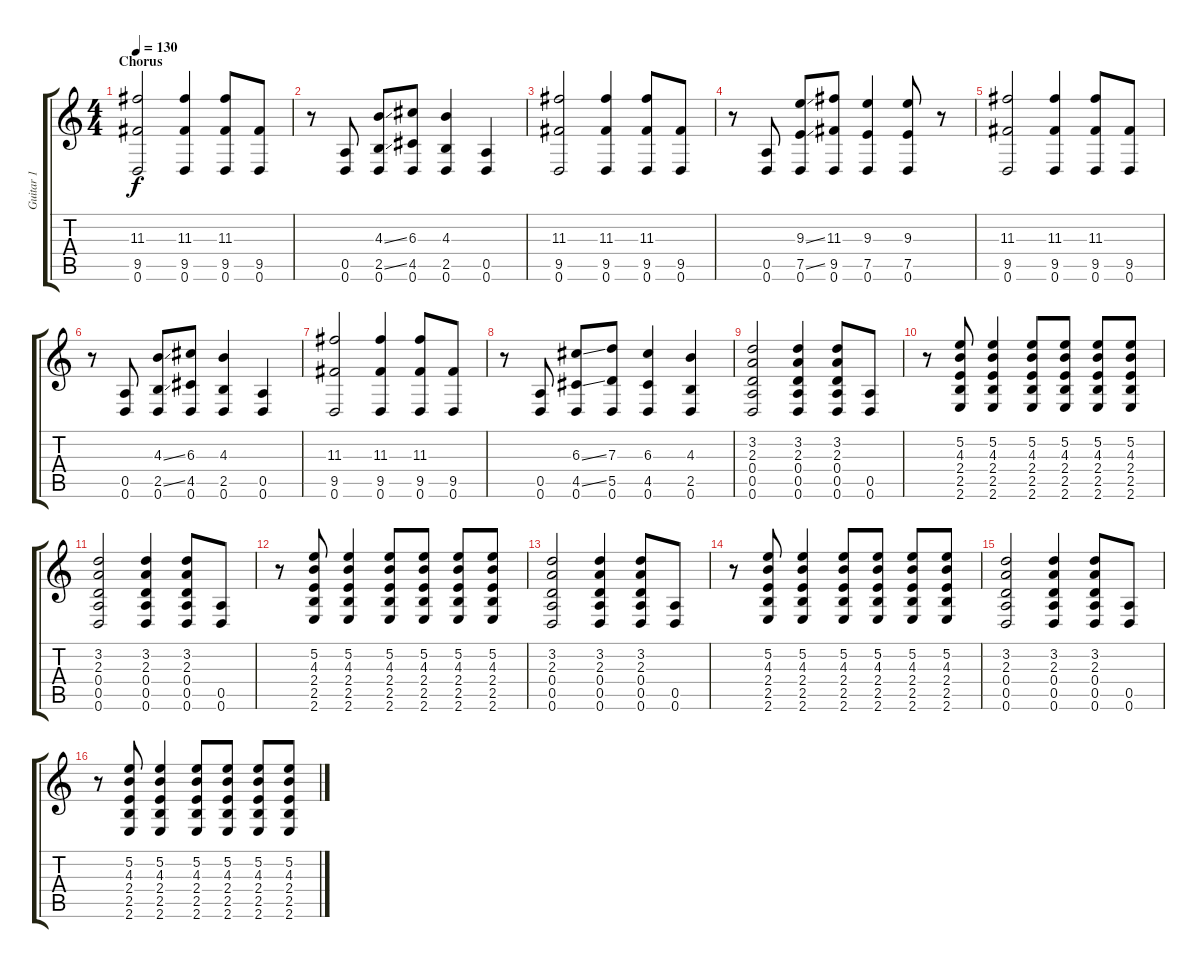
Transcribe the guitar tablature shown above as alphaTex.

\track ("Guitar 1" "Guitar 1") {instrument electricguitarclean}
\staff {score tabs}
\tuning (E4 B3 G3 D3 A2 D2) {hide}
\ts (4 4)
\section ("" "Chorus")
\tempo 130
\clef g2
\ks c
(11.3 9.5 0.6).2{dy f instrument distortionguitar} (11.3 9.5 0.6).4 (11.3 9.5 0.6).8 (9.5 0.6).8 |
r.8 (0.5 0.6).8 (4.3{ss} 2.5{ss} 0.6).8 (6.3 4.5 0.6).8 (4.3 2.5 0.6).4 (0.5 0.6).4 |
(11.3 9.5 0.6).2{instrument distortionguitar} (11.3 9.5 0.6).4 (11.3 9.5 0.6).8 (9.5 0.6).8 |
r.8 (0.5 0.6).8 (9.3{ss} 7.5{ss} 0.6).8 (11.3 9.5 0.6).8 (9.3 7.5 0.6).4 (9.3 7.5 0.6).8 r.8 |
(11.3 9.5 0.6).2{instrument distortionguitar} (11.3 9.5 0.6).4 (11.3 9.5 0.6).8 (9.5 0.6).8 |
r.8 (0.5 0.6).8 (4.3{ss} 2.5{ss} 0.6).8 (6.3 4.5 0.6).8 (4.3 2.5 0.6).4 (0.5 0.6).4 |
(11.3 9.5 0.6).2{instrument distortionguitar} (11.3 9.5 0.6).4 (11.3 9.5 0.6).8 (9.5 0.6).8 |
r.8 (0.5 0.6).8 (6.3{ss} 4.5{ss} 0.6).8 (7.3 5.5 0.6).8 (6.3 4.5 0.6).4 (4.3 2.5 0.6).4 |
(3.2 2.3 0.4 0.5 0.6).2 (3.2 2.3 0.4 0.5 0.6).4 (3.2 2.3 0.4 0.5 0.6).8 (0.5 0.6).8 |
r.8 (5.2 4.3 2.4 2.5 2.6).8 (5.2 4.3 2.4 2.5 2.6).4 (5.2 4.3 2.4 2.5 2.6).8 (5.2 4.3 2.4 2.5 2.6).8 (5.2 4.3 2.4 2.5 2.6).8 (5.2 4.3 2.4 2.5 2.6).8 |
(3.2 2.3 0.4 0.5 0.6).2 (3.2 2.3 0.4 0.5 0.6).4 (3.2 2.3 0.4 0.5 0.6).8 (0.5 0.6).8 |
r.8 (5.2 4.3 2.4 2.5 2.6).8 (5.2 4.3 2.4 2.5 2.6).4 (5.2 4.3 2.4 2.5 2.6).8 (5.2 4.3 2.4 2.5 2.6).8 (5.2 4.3 2.4 2.5 2.6).8 (5.2 4.3 2.4 2.5 2.6).8 |
(3.2 2.3 0.4 0.5 0.6).2 (3.2 2.3 0.4 0.5 0.6).4 (3.2 2.3 0.4 0.5 0.6).8 (0.5 0.6).8 |
r.8 (5.2 4.3 2.4 2.5 2.6).8 (5.2 4.3 2.4 2.5 2.6).4 (5.2 4.3 2.4 2.5 2.6).8 (5.2 4.3 2.4 2.5 2.6).8 (5.2 4.3 2.4 2.5 2.6).8 (5.2 4.3 2.4 2.5 2.6).8 |
(3.2 2.3 0.4 0.5 0.6).2 (3.2 2.3 0.4 0.5 0.6).4 (3.2 2.3 0.4 0.5 0.6).8 (0.5 0.6).8 |
r.8 (5.2 4.3 2.4 2.5 2.6).8 (5.2 4.3 2.4 2.5 2.6).4 (5.2 4.3 2.4 2.5 2.6).8 (5.2 4.3 2.4 2.5 2.6).8 (5.2 4.3 2.4 2.5 2.6).8 (5.2 4.3 2.4 2.5 2.6).8
